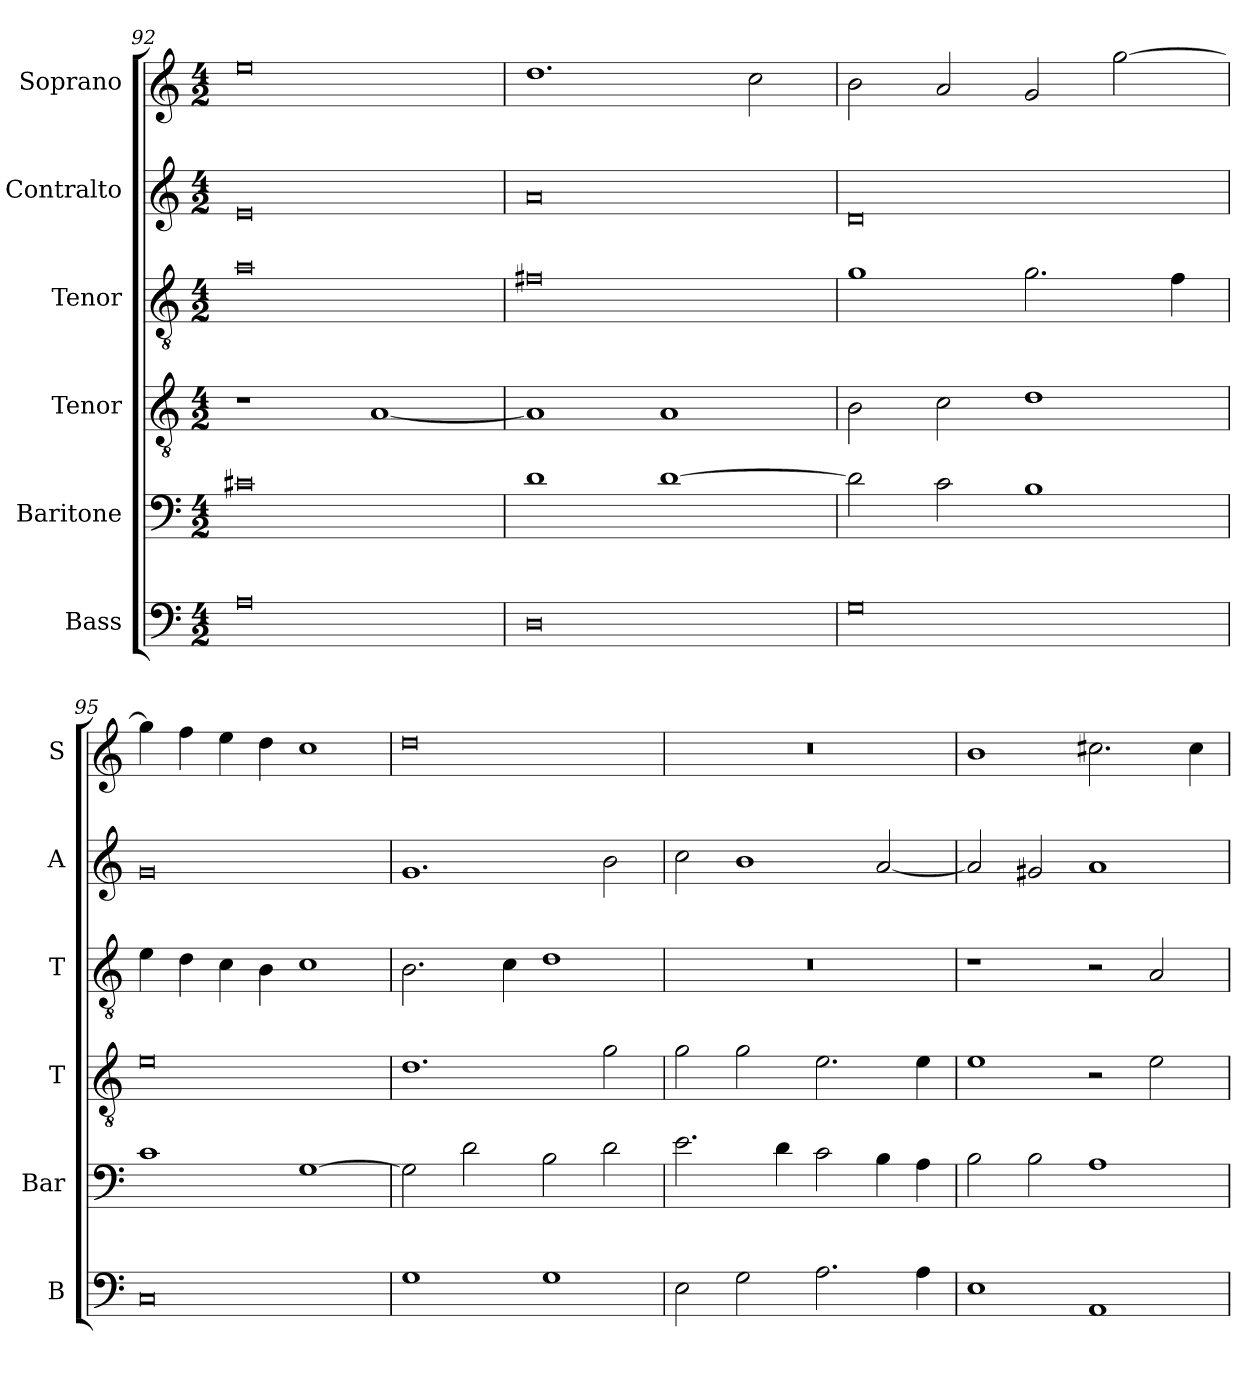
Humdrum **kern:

**kern	**kern	**kern	**kern	**kern	**kern
*part6	*part5	*part4	*part3	*part2	*part1
*staff6	*staff5	*staff4	*staff3	*staff2	*staff1
*I"Bass	*I"Baritone	*I"Tenor	*I"Tenor	*I"Contralto	*I"Soprano
*I'B	*I'Bar	*I'T	*I'T	*I'A	*I'S
*clefF4	*clefF4	*clefGv2	*clefGv2	*clefG2	*clefG2
*k[]	*k[]	*k[]	*k[]	*k[]	*k[]
*G:mix	*G:mix	*G:mix	*G:mix	*G:mix	*G:mix
*M4/2	*M4/2	*M4/2	*M4/2	*M4/2	*M4/2
=92	=92	=92	=92	=92	=92
0A	0c#X	1r	0a	0e	0ee
.	.	[1A	.	.	.
=93	=93	=93	=93	=93	=93
0D	1d	1A]	0f#X	0a	1.dd
.	[1d	1A	.	.	.
.	.	.	.	.	2cc
=94	=94	=94	=94	=94	=94
0G	2d]	2B	1g	0d	2b
.	2c	2c	.	.	2a
.	1B	1d	2.g	.	2g
.	.	.	.	.	[2gg
.	.	.	4f	.	.
=95	=95	=95	=95	=95	=95
0C	1c	0e	4e	0g	4gg]
.	.	.	4d	.	4ff
.	.	.	4c	.	4ee
.	.	.	4B	.	4dd
.	[1G	.	1c	.	1cc
=96	=96	=96	=96	=96	=96
1G	2G]	1.d	2.B	1.g	0dd
.	2d	.	.	.	.
.	.	.	4c	.	.
1G	2B	.	1d	.	.
.	2d	2g	.	2b	.
=97	=97	=97	=97	=97	=97
2E	2.e	2g	0r	2cc	0r
2G	.	2g	.	1b	.
.	4d	.	.	.	.
2.A	2c	2.e	.	.	.
.	4B	.	.	[2a	.
4A	4A	4e	.	.	.
=98	=98	=98	=98	=98	=98
1E	2B	1e	1r	2a]	1b
.	2B	.	.	2g#X	.
1AA	1A	2r	2r	1a	2.cc#X
.	.	2e	2A	.	.
.	.	.	.	.	4cc#
=	=	=	=	=	=
*-	*-	*-	*-	*-	*-
